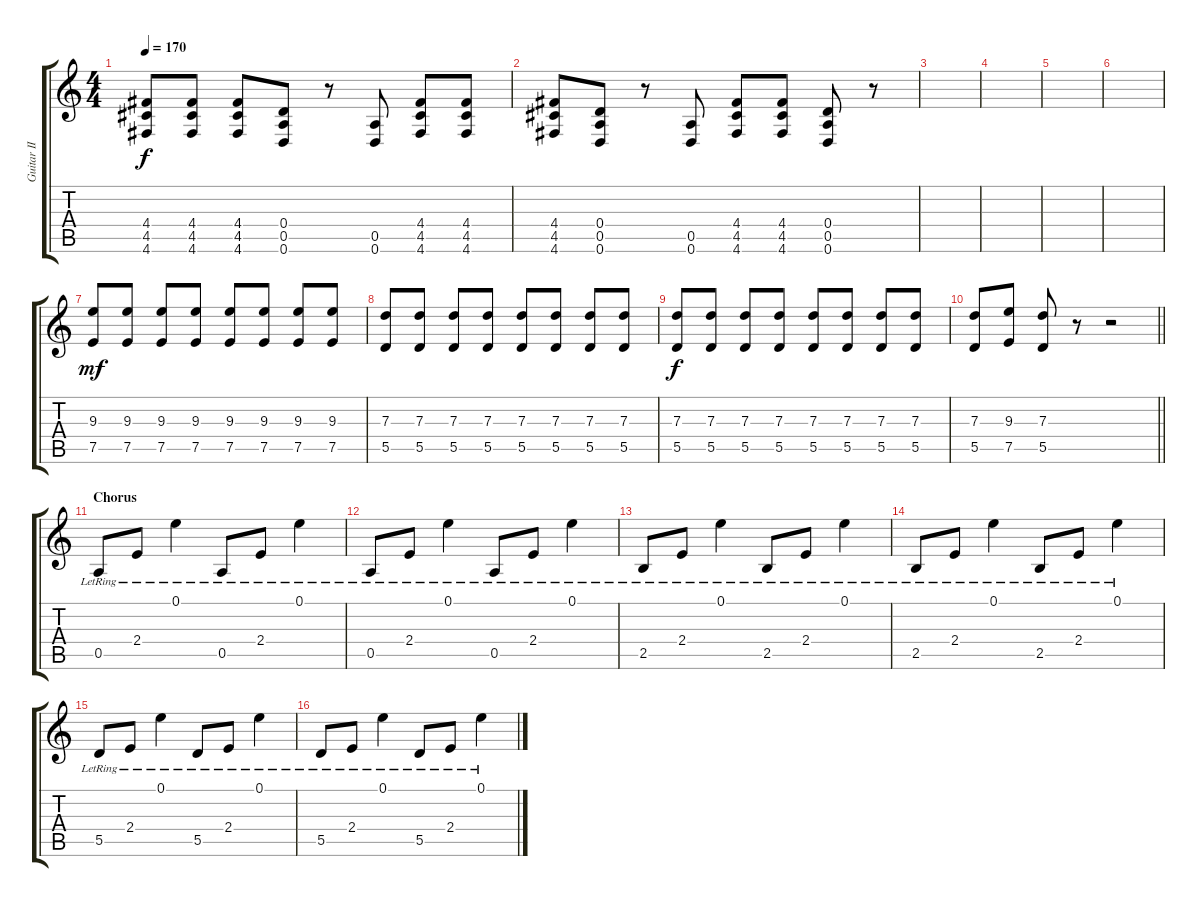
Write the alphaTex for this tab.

\track ("Guitar II" "Guitar II") {instrument overdrivenguitar}
\staff {score tabs}
\tuning (E4 B3 G3 D3 A2 D2) {hide}
\ts (4 4)
\tempo 170
\clef g2
\ks c
(4.4 4.5 4.6).8{dy f} (4.4 4.5 4.6).8 (4.4 4.5 4.6).8 (0.4 0.5 0.6).8 r.8 (0.5 0.6).8 (4.4 4.5 4.6).8 (4.4 4.5 4.6).8 |
(4.4 4.5 4.6).8 (0.4 0.5 0.6).8 r.8 (0.5 0.6).8 (4.4 4.5 4.6).8 (4.4 4.5 4.6).8 (0.4 0.5 0.6).8 r.8 |
|
|
|
|
(9.3 7.5).8{dy mf} (9.3 7.5).8 (9.3 7.5).8 (9.3 7.5).8 (9.3 7.5).8 (9.3 7.5).8 (9.3 7.5).8 (9.3 7.5).8 |
(7.3 5.5).8 (7.3 5.5).8 (7.3 5.5).8 (7.3 5.5).8 (7.3 5.5).8 (7.3 5.5).8 (7.3 5.5).8 (7.3 5.5).8 |
(7.3 5.5).8{dy f} (7.3 5.5).8 (7.3 5.5).8 (7.3 5.5).8 (7.3 5.5).8 (7.3 5.5).8 (7.3 5.5).8 (7.3 5.5).8 |
\barLineRight lightlight
(7.3 5.5).8 (9.3 7.5).8 (7.3 5.5).8 r.8 r.2 |
\section ("" "Chorus")
0.5{lr}.8 2.4{lr}.8 0.1{lr}.4 0.5{lr}.8 2.4{lr}.8 0.1{lr}.4 |
0.5{lr}.8 2.4{lr}.8 0.1{lr}.4 0.5{lr}.8 2.4{lr}.8 0.1{lr}.4 |
2.5{lr}.8 2.4{lr}.8 0.1{lr}.4 2.5{lr}.8 2.4{lr}.8 0.1{lr}.4 |
2.5{lr}.8 2.4{lr}.8 0.1{lr}.4 2.5{lr}.8 2.4{lr}.8 0.1{lr}.4 |
5.5{lr}.8 2.4{lr}.8 0.1{lr}.4 5.5{lr}.8 2.4{lr}.8 0.1{lr}.4 |
5.5{lr}.8 2.4{lr}.8 0.1{lr}.4 5.5{lr}.8 2.4{lr}.8 0.1{lr}.4
